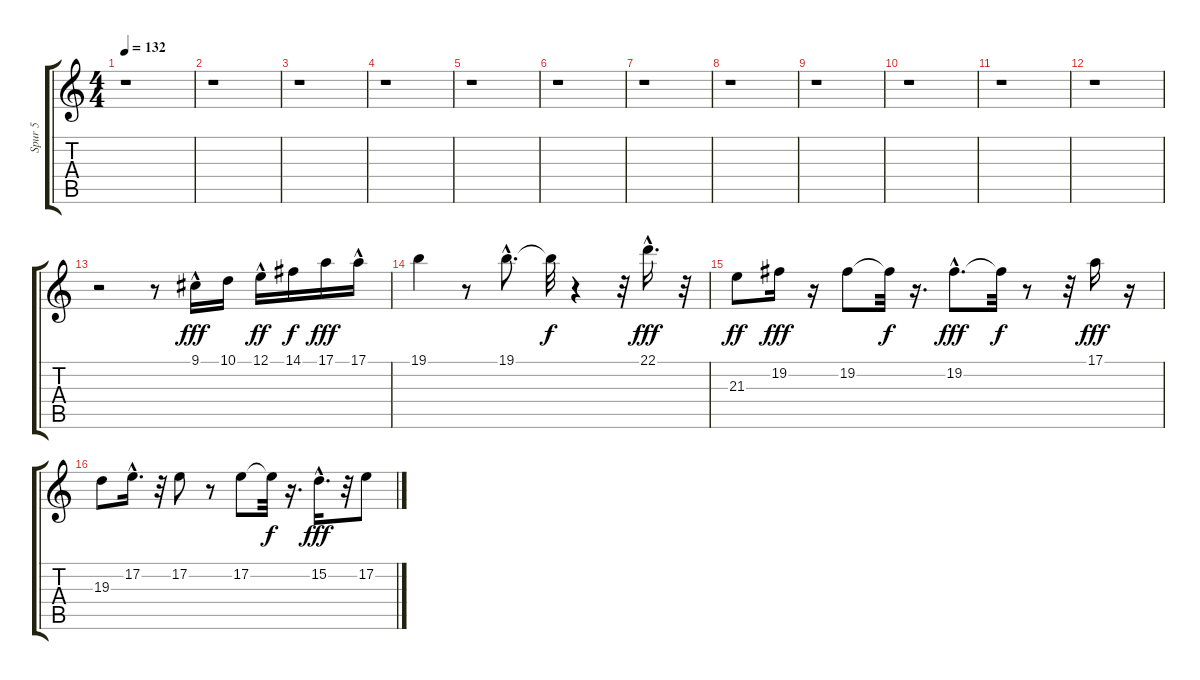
\track ("Spur 5" "Spur 5") {instrument stringensemble1}
\staff {score tabs}
\tuning (E4 B3 G3 D3 A2 E2) {hide}
\ts (4 4)
\tempo 132
\clef g2
\ks c
r.1{dy fff} |
r.1 |
r.1 |
r.1 |
r.1 |
r.1 |
r.1 |
r.1 |
r.1 |
r.1 |
r.1 |
r.1 |
r.2 r.8 9.1{hac}.16 10.1.16 12.1{hac}.16{dy ff} 14.1.16{dy f} 17.1.16{dy fff} 17.1{hac}.16 |
19.1.4 r.8 19.1{hac}.8{d} 19.1{t}.32{dy f} r.4 r.32 22.1{hac}.16{d dy fff} r.32 |
21.3.8{dy ff} 19.2.16{dy fff} r.16 19.2.8 19.2{t}.32{dy f} r.16{d} 19.2{hac}.8{d dy fff} 19.2{t}.32{dy f} r.8 r.32 17.1.16{dy fff} r.16 |
19.3.8 17.2{hac}.16{d} r.32 17.2.8 r.8 17.2.8 17.2{t}.32{dy f} r.16{d} 15.2{hac}.16{d dy fff} r.32 17.2.8
